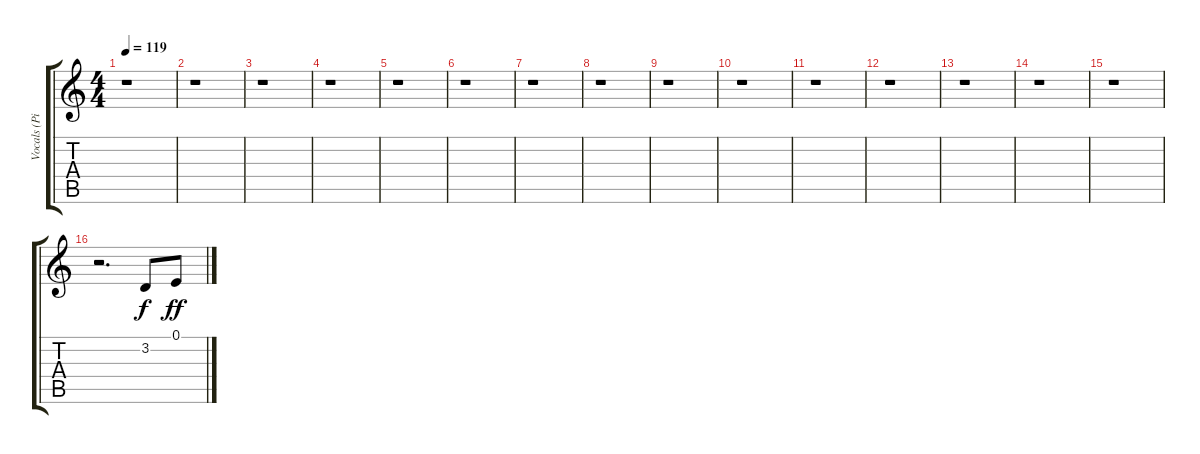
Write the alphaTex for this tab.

\track ("Vocals (Piotr)" "Vocals (Pi") {instrument lead5charang}
\staff {score tabs}
\tuning (E4 B3 G3 D3 A2 E2) {hide}
\ts (4 4)
\tempo 119
\clef g2
\ks c
r.1{dy ff} |
r.1 |
r.1 |
r.1 |
r.1 |
r.1 |
r.1 |
r.1 |
r.1 |
r.1 |
r.1 |
r.1 |
r.1 |
r.1 |
r.1 |
r.2{d} 3.2.8{dy f} 0.1.8{dy ff}
